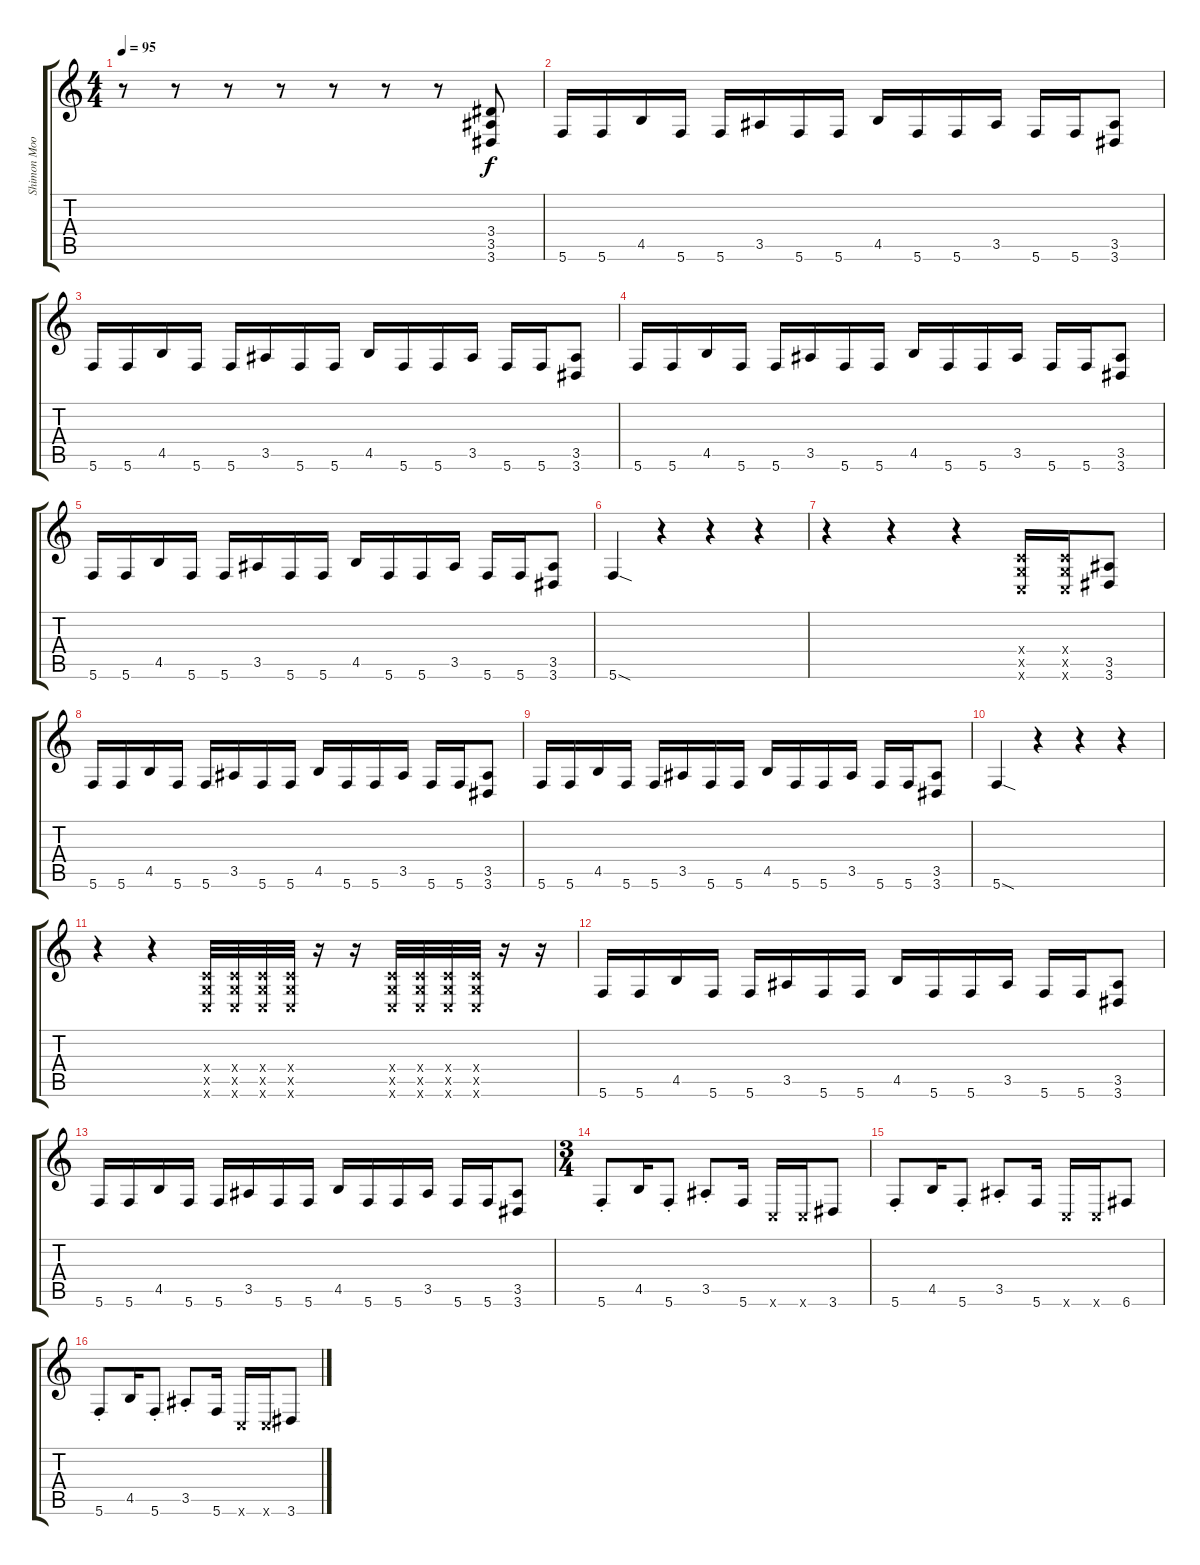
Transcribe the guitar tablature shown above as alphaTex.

\track ("Shimon Moore" "Shimon Moo") {instrument distortionguitar}
\staff {score tabs}
\tuning (D4 A3 F3 C3 G2 C2) {hide}
\ts (4 4)
\tempo 95
\clef g2
\ks c
r.8{dy f instrument distortionguitar} r.8 r.8 r.8 r.8 r.8 r.8 (3.4 3.5 3.6).8 |
5.6.16 5.6.16 4.5.16 5.6.16 5.6.16 3.5.16 5.6.16 5.6.16 4.5.16 5.6.16 5.6.16 3.5.16 5.6.16 5.6.16 (3.5 3.6).8 |
5.6.16 5.6.16 4.5.16 5.6.16 5.6.16 3.5.16 5.6.16 5.6.16 4.5.16 5.6.16 5.6.16 3.5.16 5.6.16 5.6.16 (3.5 3.6).8 |
5.6.16 5.6.16 4.5.16 5.6.16 5.6.16 3.5.16 5.6.16 5.6.16 4.5.16 5.6.16 5.6.16 3.5.16 5.6.16 5.6.16 (3.5 3.6).8 |
5.6.16 5.6.16 4.5.16 5.6.16 5.6.16 3.5.16 5.6.16 5.6.16 4.5.16 5.6.16 5.6.16 3.5.16 5.6.16 5.6.16 (3.5 3.6).8 |
5.6{sod}.4 r.4 r.4 r.4 |
r.4 r.4 r.4 (0.4{x} 0.5{x} 0.6{x}).16 (0.4{x} 0.5{x} 0.6{x}).16 (3.5 3.6).8 |
5.6.16 5.6.16 4.5.16 5.6.16 5.6.16 3.5.16 5.6.16 5.6.16 4.5.16 5.6.16 5.6.16 3.5.16 5.6.16 5.6.16 (3.5 3.6).8 |
5.6.16 5.6.16 4.5.16 5.6.16 5.6.16 3.5.16 5.6.16 5.6.16 4.5.16 5.6.16 5.6.16 3.5.16 5.6.16 5.6.16 (3.5 3.6).8 |
5.6{sod}.4 r.4 r.4 r.4 |
r.4 r.4 (0.4{x} 0.5{x} 0.6{x}).32 (0.4{x} 0.5{x} 0.6{x}).32 (0.4{x} 0.5{x} 0.6{x}).32 (0.4{x} 0.5{x} 0.6{x}).32 r.16 r.16 (0.4{x} 0.5{x} 0.6{x}).32 (0.4{x} 0.5{x} 0.6{x}).32 (0.4{x} 0.5{x} 0.6{x}).32 (0.4{x} 0.5{x} 0.6{x}).32 r.16 r.16 |
5.6.16 5.6.16 4.5.16 5.6.16 5.6.16 3.5.16 5.6.16 5.6.16 4.5.16 5.6.16 5.6.16 3.5.16 5.6.16 5.6.16 (3.5 3.6).8 |
5.6.16 5.6.16 4.5.16 5.6.16 5.6.16 3.5.16 5.6.16 5.6.16 4.5.16 5.6.16 5.6.16 3.5.16 5.6.16 5.6.16 (3.5 3.6).8 |
\ts (3 4)
5.6{st}.8 4.5.16 5.6{st}.8 3.5{st}.8 5.6.16 0.6{x}.16 0.6{x}.16 3.6.8 |
5.6{st}.8 4.5.16 5.6{st}.8 3.5{st}.8 5.6.16 0.6{x}.16 0.6{x}.16 6.6.8 |
5.6{st}.8 4.5.16 5.6{st}.8 3.5{st}.8 5.6.16 0.6{x}.16 0.6{x}.16 3.6.8
